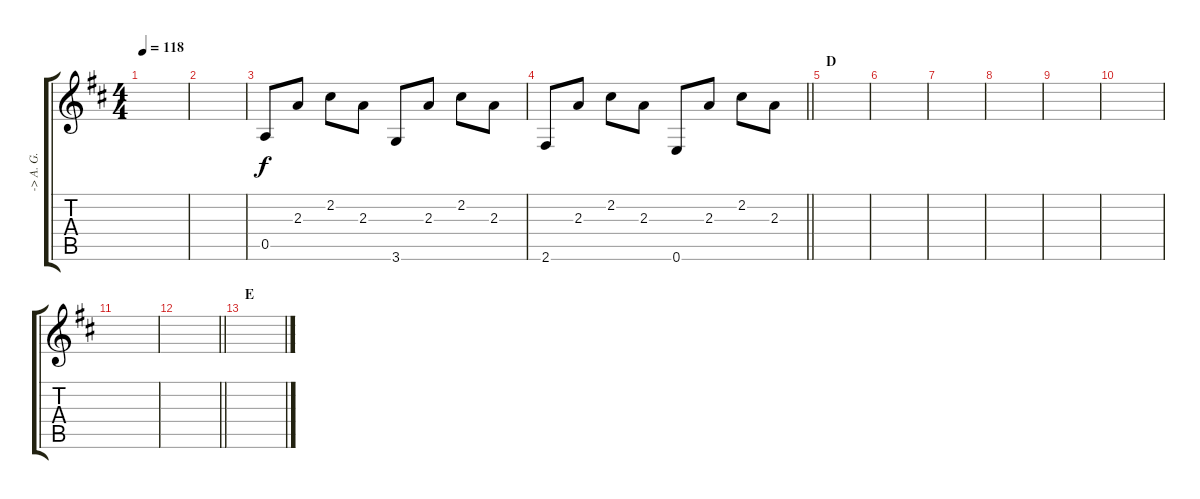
\track ("-> A. G." "-> A. G.") {instrument acousticguitarnylon}
\staff {score tabs}
\tuning (E4 B3 G3 D3 A2 E2) {hide}
\ts (4 4)
\tempo 118
\clef g2
\ks d
|
|
0.5.8 2.3.8 2.2.8 2.3.8 3.6.8 2.3.8 2.2.8 2.3.8 |
\barLineRight lightlight
2.6.8 2.3.8 2.2.8 2.3.8 0.6.8 2.3.8 2.2.8 2.3.8 |
\section ("" "D")
|
|
|
|
|
|
|
\barLineRight lightlight
|
\section ("" "E")
